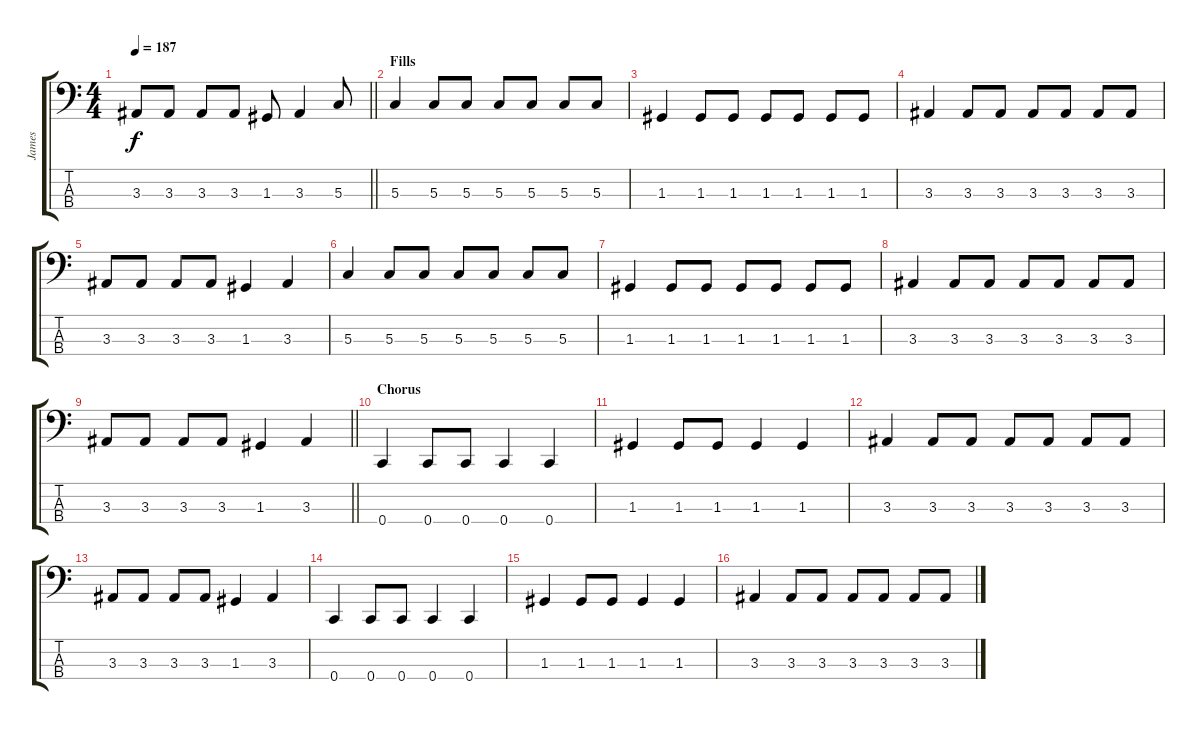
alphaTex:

\track ("James" "James") {instrument electricbassfinger}
\staff {score tabs}
\tuning (F2 C2 G1 C1) {hide}
\ts (4 4)
\tempo 187
\clef f4
\barLineRight lightlight
\ks c
3.3.8{dy f} 3.3.8 3.3.8 3.3.8 1.3.8 3.3.4 5.3.8 |
\section ("" "Fills")
5.3.4 5.3.8 5.3.8 5.3.8 5.3.8 5.3.8 5.3.8 |
1.3.4 1.3.8 1.3.8 1.3.8 1.3.8 1.3.8 1.3.8 |
3.3.4 3.3.8 3.3.8 3.3.8 3.3.8 3.3.8 3.3.8 |
3.3.8 3.3.8 3.3.8 3.3.8 1.3.4 3.3.4 |
5.3.4 5.3.8 5.3.8 5.3.8 5.3.8 5.3.8 5.3.8 |
1.3.4 1.3.8 1.3.8 1.3.8 1.3.8 1.3.8 1.3.8 |
3.3.4 3.3.8 3.3.8 3.3.8 3.3.8 3.3.8 3.3.8 |
\barLineRight lightlight
3.3.8 3.3.8 3.3.8 3.3.8 1.3.4 3.3.4 |
\section ("" "Chorus")
0.4.4 0.4.8 0.4.8 0.4.4 0.4.4 |
1.3.4 1.3.8 1.3.8 1.3.4 1.3.4 |
3.3.4 3.3.8 3.3.8 3.3.8 3.3.8 3.3.8 3.3.8 |
3.3.8 3.3.8 3.3.8 3.3.8 1.3.4 3.3.4 |
0.4.4 0.4.8 0.4.8 0.4.4 0.4.4 |
1.3.4 1.3.8 1.3.8 1.3.4 1.3.4 |
3.3.4 3.3.8 3.3.8 3.3.8 3.3.8 3.3.8 3.3.8
